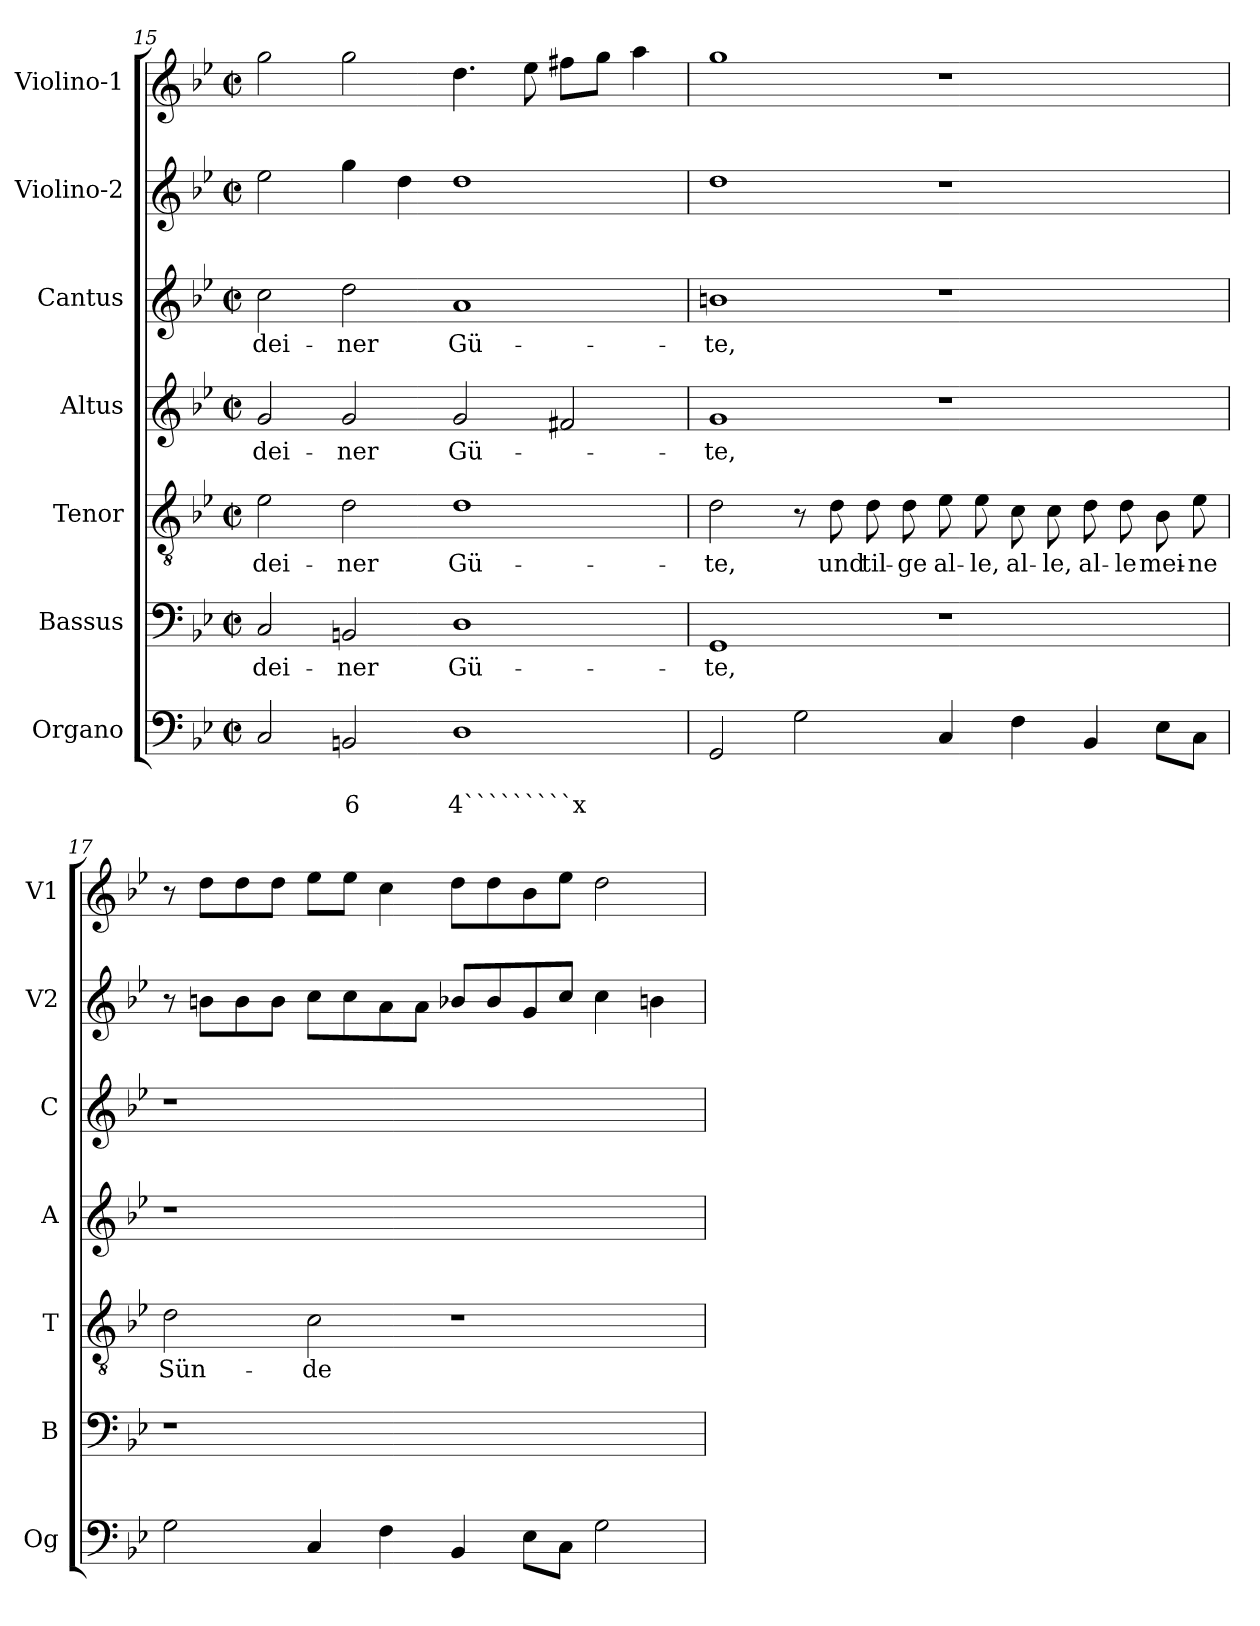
**kern	**text	**text	**kern	**text	**kern	**text	**kern	**text	**kern	**text	**kern	**kern
*part7	*part7	*part7	*part6	*part6	*part5	*part5	*part4	*part4	*part3	*part3	*part2	*part1
*staff7	*staff7	*staff7	*staff6	*staff6	*staff5	*staff5	*staff4	*staff4	*staff3	*staff3	*staff2	*staff1
*I"Organo	*	*	*I"Bassus	*	*I"Tenor	*	*I"Altus	*	*I"Cantus	*	*I"Violino-2	*I"Violino-1
*I'Og	*	*	*I'B	*	*I'T	*	*I'A	*	*I'C	*	*I'V2	*I'V1
*clefF4	*	*	*clefF4	*	*clefGv2	*	*clefG2	*	*clefG2	*	*clefG2	*clefG2
*k[b-e-]	*	*	*k[b-e-]	*	*k[b-e-]	*	*k[b-e-]	*	*k[b-e-]	*	*k[b-e-]	*k[b-e-]
*B-:	*	*	*B-:	*	*B-:	*	*B-:	*	*B-:	*	*B-:	*B-:
*M2/2	*	*	*M2/2	*	*M2/2	*	*M2/2	*	*M2/2	*	*M2/2	*M2/2
*met(c|)	*	*	*met(c|)	*	*met(c|)	*	*met(c|)	*	*met(c|)	*	*met(c|)	*met(c|)
=15	=15	=15	=15	=15	=15	=15	=15	=15	=15	=15	=15	=15
!	!	!	!	!LO:LY:b	!	!	!	!	!	!	!	!
!	!	!	!	!	!	!LO:LY:b	!	!	!	!	!	!
!	!	!	!	!	!	!	!	!LO:LY:b	!	!	!	!
!	!	!	!	!	!	!	!	!	!	!LO:LY:b	!	!
2C/	.	.	2C/	dei-	2e-\	dei-	2g/	dei-	2cc\	dei-	2ee-\	2gg\
!	!	!LO:LY:b	!	!	!	!	!	!	!	!	!	!
!	!	!	!	!LO:LY:b	!	!	!	!	!	!	!	!
!	!	!	!	!	!	!LO:LY:b	!	!	!	!	!	!
!	!	!	!	!	!	!	!	!LO:LY:b	!	!	!	!
!	!	!	!	!	!	!	!	!	!	!LO:LY:b	!	!
2BBn/	.	6	2BBn/	-ner	2d\	-ner	2g/	-ner	2dd\	-ner	4gg\	2gg\
.	.	.	.	.	.	.	.	.	.	.	4dd\	.
!	!	!LO:LY:b	!	!	!	!	!	!	!	!	!	!
!	!	!	!	!LO:LY:b	!	!	!	!	!	!	!	!
!	!	!	!	!	!	!LO:LY:b	!	!	!	!	!	!
!	!	!	!	!	!	!	!	!LO:LY:b	!	!	!	!
!	!	!	!	!	!	!	!	!	!	!LO:LY:b	!	!
1D	.	4`````````x	1D	Gü-	1d	Gü-	2g/	Gü-	1a	Gü-	1dd	4.dd\
.	.	.	.	.	.	.	.	.	.	.	.	8ee-\
.	.	.	.	.	.	.	2f#X/	.	.	.	.	8ff#X\L
.	.	.	.	.	.	.	.	.	.	.	.	8gg\J
.	.	.	.	.	.	.	.	.	.	.	.	4aa\
!!LO:LB:g=z
=16	=16	=16	=16	=16	=16	=16	=16	=16	=16	=16	=16	=16
!	!	!	!	!LO:LY:b	!	!	!	!	!	!	!	!
!	!	!	!	!	!	!LO:LY:b	!	!	!	!	!	!
!	!	!	!	!	!	!	!	!LO:LY:b	!	!	!	!
!	!	!	!	!	!	!	!	!	!	!LO:LY:b	!	!
2GG/	.	.	1GG	-te,	2d\	-te,	1g	-te,	1bn	-te,	1dd	1gg
2G\	.	.	.	.	8r	.	.	.	.	.	.	.
!	!	!	!	!	!	!LO:LY:b	!	!	!	!	!	!
.	.	.	.	.	8d\	und	.	.	.	.	.	.
!	!	!	!	!	!	!LO:LY:b	!	!	!	!	!	!
.	.	.	.	.	8d\	til-	.	.	.	.	.	.
!	!	!	!	!	!	!LO:LY:b	!	!	!	!	!	!
.	.	.	.	.	8d\	-ge	.	.	.	.	.	.
!	!	!	!	!	!	!LO:LY:b	!	!	!	!	!	!
4C/	.	.	1r	.	8e-\	al-	1r	.	1r	.	1r	1r
!	!	!	!	!	!	!LO:LY:b	!	!	!	!	!	!
.	.	.	.	.	8e-\	-le,	.	.	.	.	.	.
!	!	!	!	!	!	!LO:LY:b	!	!	!	!	!	!
4F\	.	.	.	.	8c\	al-	.	.	.	.	.	.
!	!	!	!	!	!	!LO:LY:b	!	!	!	!	!	!
.	.	.	.	.	8c\	-le,	.	.	.	.	.	.
!	!	!	!	!	!	!LO:LY:b	!	!	!	!	!	!
4BB-/	.	.	.	.	8d\	al-	.	.	.	.	.	.
!	!	!	!	!	!	!LO:LY:b	!	!	!	!	!	!
.	.	.	.	.	8d\	-le	.	.	.	.	.	.
!	!	!	!	!	!	!LO:LY:b	!	!	!	!	!	!
8E-\L	.	.	.	.	8B-\	mei-	.	.	.	.	.	.
!	!	!	!	!	!	!LO:LY:b	!	!	!	!	!	!
8C\J	.	.	.	.	8e-\	-ne	.	.	.	.	.	.
=17	=17	=17	=17	=17	=17	=17	=17	=17	=17	=17	=17	=17
!	!	!	!	!	!	!LO:LY:b	!	!	!	!	!	!
2G\	.	.	1r	.	2d\	Sün-	1r	.	1r	.	8r	8r
.	.	.	.	.	.	.	.	.	.	.	8bn\L	8dd\L
.	.	.	.	.	.	.	.	.	.	.	8b\	8dd\
.	.	.	.	.	.	.	.	.	.	.	8b\J	8dd\J
!	!	!	!	!	!	!LO:LY:b	!	!	!	!	!	!
4C/	.	.	.	.	2c\	-de	.	.	.	.	8cc\L	8ee-\L
.	.	.	.	.	.	.	.	.	.	.	8cc\	8ee-\J
4F\	.	.	.	.	.	.	.	.	.	.	8a\	4cc\
.	.	.	.	.	.	.	.	.	.	.	8a\J	.
4BB-/	.	.	1ryy	.	1r	.	1ryy	.	1ryy	.	8b-X/L	8dd\L
.	.	.	.	.	.	.	.	.	.	.	8b-/	8dd\
8E-\L	.	.	.	.	.	.	.	.	.	.	8g/	8b-\
8C\J	.	.	.	.	.	.	.	.	.	.	8cc/J	8ee-\J
2G\	.	.	.	.	.	.	.	.	.	.	4cc\	2dd\
.	.	.	.	.	.	.	.	.	.	.	4bn\	.
=	=	=	=	=	=	=	=	=	=	=	=	=
*-	*-	*-	*-	*-	*-	*-	*-	*-	*-	*-	*-	*-
